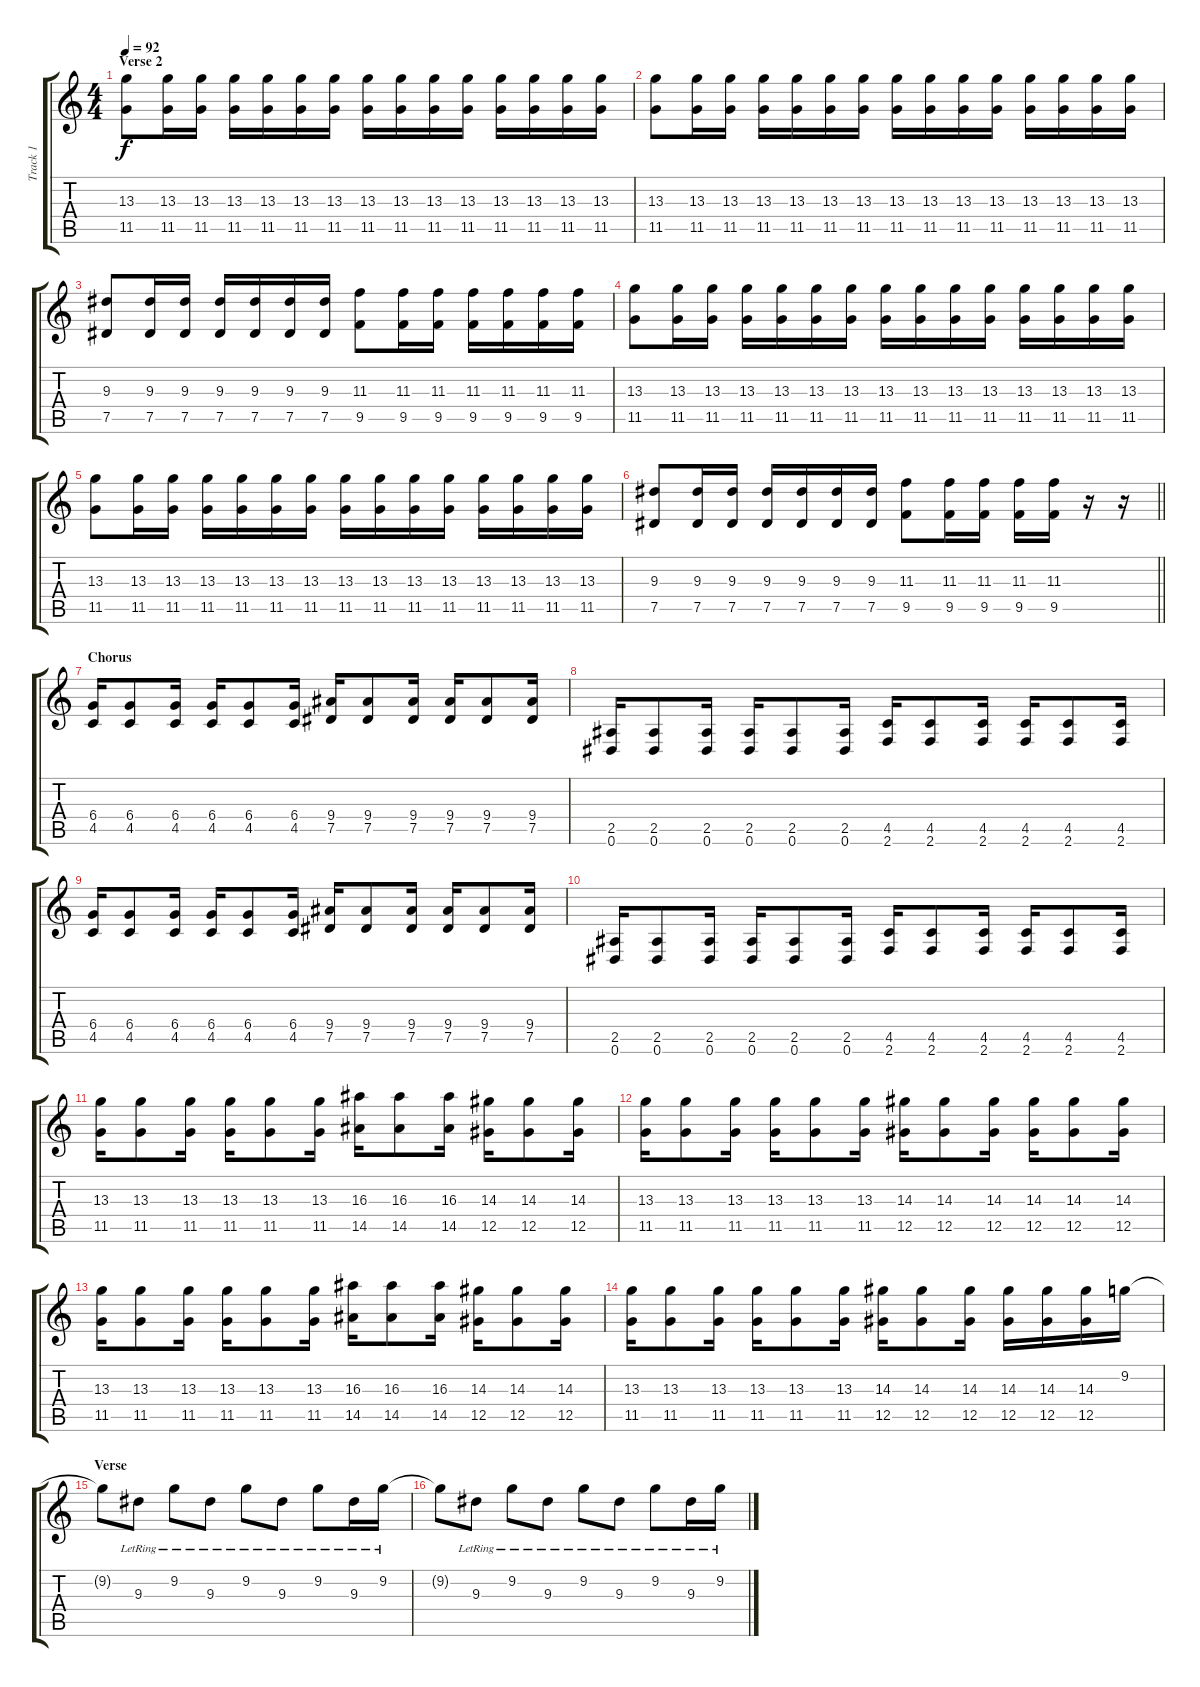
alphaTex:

\track ("Track 1" "Track 1") {instrument distortionguitar}
\staff {score tabs}
\tuning (Eb4 Bb3 Gb3 Db3 Ab2 Eb2) {hide}
\ts (4 4)
\section ("" "Verse 2")
\tempo 92
\clef g2
\ks c
(13.3 11.5).8{dy f} (13.3 11.5).16 (13.3 11.5).16 (13.3 11.5).16 (13.3 11.5).16 (13.3 11.5).16 (13.3 11.5).16 (13.3 11.5).16 (13.3 11.5).16 (13.3 11.5).16 (13.3 11.5).16 (13.3 11.5).16 (13.3 11.5).16 (13.3 11.5).16 (13.3 11.5).16 |
(13.3 11.5).8 (13.3 11.5).16 (13.3 11.5).16 (13.3 11.5).16 (13.3 11.5).16 (13.3 11.5).16 (13.3 11.5).16 (13.3 11.5).16 (13.3 11.5).16 (13.3 11.5).16 (13.3 11.5).16 (13.3 11.5).16 (13.3 11.5).16 (13.3 11.5).16 (13.3 11.5).16 |
(9.3 7.5).8 (9.3 7.5).16 (9.3 7.5).16 (9.3 7.5).16 (9.3 7.5).16 (9.3 7.5).16 (9.3 7.5).16 (11.3 9.5).8 (11.3 9.5).16 (11.3 9.5).16 (11.3 9.5).16 (11.3 9.5).16 (11.3 9.5).16 (11.3 9.5).16 |
(13.3 11.5).8 (13.3 11.5).16 (13.3 11.5).16 (13.3 11.5).16 (13.3 11.5).16 (13.3 11.5).16 (13.3 11.5).16 (13.3 11.5).16 (13.3 11.5).16 (13.3 11.5).16 (13.3 11.5).16 (13.3 11.5).16 (13.3 11.5).16 (13.3 11.5).16 (13.3 11.5).16 |
(13.3 11.5).8 (13.3 11.5).16 (13.3 11.5).16 (13.3 11.5).16 (13.3 11.5).16 (13.3 11.5).16 (13.3 11.5).16 (13.3 11.5).16 (13.3 11.5).16 (13.3 11.5).16 (13.3 11.5).16 (13.3 11.5).16 (13.3 11.5).16 (13.3 11.5).16 (13.3 11.5).16 |
\barLineRight lightlight
(9.3 7.5).8 (9.3 7.5).16 (9.3 7.5).16 (9.3 7.5).16 (9.3 7.5).16 (9.3 7.5).16 (9.3 7.5).16 (11.3 9.5).8 (11.3 9.5).16 (11.3 9.5).16 (11.3 9.5).16 (11.3 9.5).16 r.16 r.16 |
\section ("" "Chorus")
(6.4 4.5).16 (6.4 4.5).8 (6.4 4.5).16 (6.4 4.5).16 (6.4 4.5).8 (6.4 4.5).16 (9.4 7.5).16 (9.4 7.5).8 (9.4 7.5).16 (9.4 7.5).16 (9.4 7.5).8 (9.4 7.5).16 |
(2.5 0.6).16 (2.5 0.6).8 (2.5 0.6).16 (2.5 0.6).16 (2.5 0.6).8 (2.5 0.6).16 (4.5 2.6).16 (4.5 2.6).8 (4.5 2.6).16 (4.5 2.6).16 (4.5 2.6).8 (4.5 2.6).16 |
(6.4 4.5).16 (6.4 4.5).8 (6.4 4.5).16 (6.4 4.5).16 (6.4 4.5).8 (6.4 4.5).16 (9.4 7.5).16 (9.4 7.5).8 (9.4 7.5).16 (9.4 7.5).16 (9.4 7.5).8 (9.4 7.5).16 |
(2.5 0.6).16 (2.5 0.6).8 (2.5 0.6).16 (2.5 0.6).16 (2.5 0.6).8 (2.5 0.6).16 (4.5 2.6).16 (4.5 2.6).8 (4.5 2.6).16 (4.5 2.6).16 (4.5 2.6).8 (4.5 2.6).16 |
(13.3 11.5).16 (13.3 11.5).8 (13.3 11.5).16 (13.3 11.5).16 (13.3 11.5).8 (13.3 11.5).16 (16.3 14.5).16 (16.3 14.5).8 (16.3 14.5).16 (14.3 12.5).16 (14.3 12.5).8 (14.3 12.5).16 |
(13.3 11.5).16 (13.3 11.5).8 (13.3 11.5).16 (13.3 11.5).16 (13.3 11.5).8 (13.3 11.5).16 (14.3 12.5).16 (14.3 12.5).8 (14.3 12.5).16 (14.3 12.5).16 (14.3 12.5).8 (14.3 12.5).16 |
(13.3 11.5).16 (13.3 11.5).8 (13.3 11.5).16 (13.3 11.5).16 (13.3 11.5).8 (13.3 11.5).16 (16.3 14.5).16 (16.3 14.5).8 (16.3 14.5).16 (14.3 12.5).16 (14.3 12.5).8 (14.3 12.5).16 |
(13.3 11.5).16 (13.3 11.5).8 (13.3 11.5).16 (13.3 11.5).16 (13.3 11.5).8 (13.3 11.5).16 (14.3 12.5).16 (14.3 12.5).8 (14.3 12.5).16 (14.3 12.5).16 (14.3 12.5).16 (14.3 12.5).16 9.2.16 |
\section ("" "Verse")
9.2{t}.8 9.3{lr}.8 9.2{lr}.8 9.3{lr}.8 9.2{lr}.8 9.3{lr}.8 9.2{lr}.8 9.3{lr}.16 9.2{lr}.16 |
9.2{t}.8 9.3{lr}.8 9.2{lr}.8 9.3{lr}.8 9.2{lr}.8 9.3{lr}.8 9.2{lr}.8 9.3{lr}.16 9.2{lr}.16
